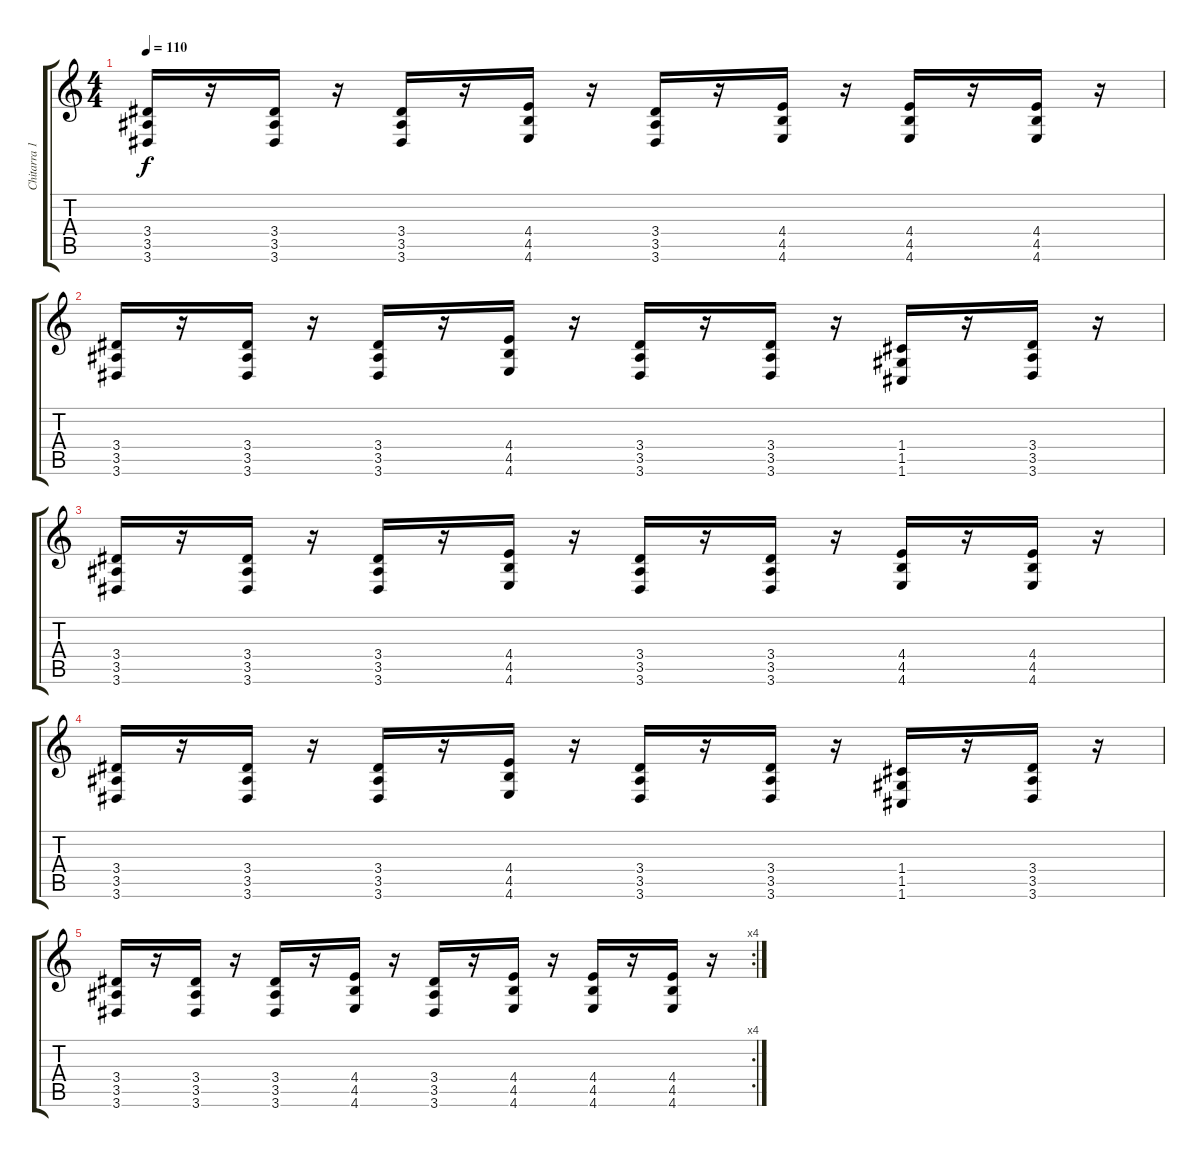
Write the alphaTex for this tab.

\track ("Chitarra 1 Oct" "Chitarra 1") {instrument overdrivenguitar}
\staff {score tabs}
\tuning (D4 A3 F3 C3 G2 C2) {hide}
\ts (4 4)
\tempo 110
\clef g2
\ks c
(3.4 3.5 3.6).16{dy f} r.16 (3.4 3.5 3.6).16 r.16 (3.4 3.5 3.6).16 r.16 (4.4 4.5 4.6).16 r.16 (3.4 3.5 3.6).16 r.16 (4.4 4.5 4.6).16 r.16 (4.4 4.5 4.6).16 r.16 (4.4 4.5 4.6).16 r.16 |
(3.4 3.5 3.6).16 r.16 (3.4 3.5 3.6).16 r.16 (3.4 3.5 3.6).16 r.16 (4.4 4.5 4.6).16 r.16 (3.4 3.5 3.6).16 r.16 (3.4 3.5 3.6).16 r.16 (1.4 1.5 1.6).16 r.16 (3.4 3.5 3.6).16 r.16 |
(3.4 3.5 3.6).16 r.16 (3.4 3.5 3.6).16 r.16 (3.4 3.5 3.6).16 r.16 (4.4 4.5 4.6).16 r.16 (3.4 3.5 3.6).16 r.16 (3.4 3.5 3.6).16 r.16 (4.4 4.5 4.6).16 r.16 (4.4 4.5 4.6).16 r.16 |
(3.4 3.5 3.6).16 r.16 (3.4 3.5 3.6).16 r.16 (3.4 3.5 3.6).16 r.16 (4.4 4.5 4.6).16 r.16 (3.4 3.5 3.6).16 r.16 (3.4 3.5 3.6).16 r.16 (1.4 1.5 1.6).16 r.16 (3.4 3.5 3.6).16 r.16 |
\rc 4
(3.4 3.5 3.6).16 r.16 (3.4 3.5 3.6).16 r.16 (3.4 3.5 3.6).16 r.16 (4.4 4.5 4.6).16 r.16 (3.4 3.5 3.6).16 r.16 (4.4 4.5 4.6).16 r.16 (4.4 4.5 4.6).16 r.16 (4.4 4.5 4.6).16 r.16
